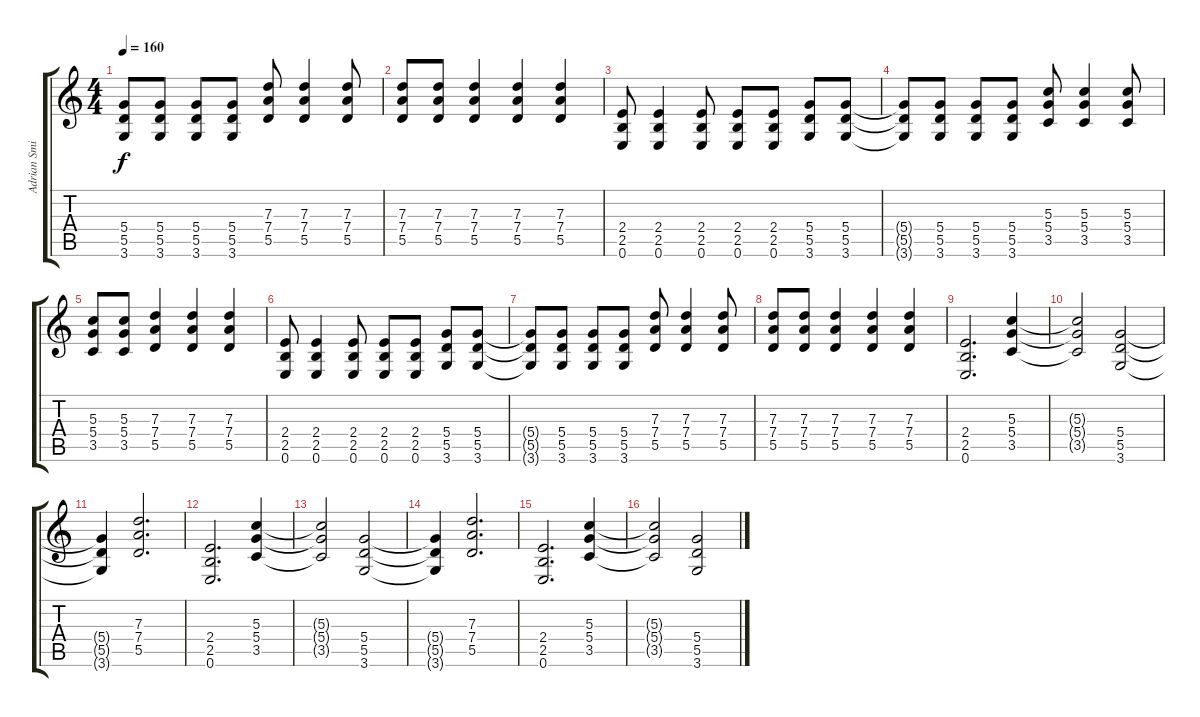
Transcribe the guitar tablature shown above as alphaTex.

\track ("Adrian Smith" "Adrian Smi") {instrument electricguitarjazz}
\staff {score tabs}
\tuning (E4 B3 G3 D3 A2 E2) {hide}
\ts (4 4)
\tempo 160
\clef g2
\ks c
(5.4{t} 5.5{t} 3.6{t}).8{dy f} (5.4 5.5 3.6).8 (5.4 5.5 3.6).8 (5.4 5.5 3.6).8 (7.3 7.4 5.5).8 (7.3 7.4 5.5).4 (7.3 7.4 5.5).8 |
(7.3 7.4 5.5).8 (7.3 7.4 5.5).8 (7.3 7.4 5.5).4 (7.3 7.4 5.5).4 (7.3 7.4 5.5).4 |
(2.4 2.5 0.6).8 (2.4 2.5 0.6).4 (2.4 2.5 0.6).8 (2.4 2.5 0.6).8 (2.4 2.5 0.6).8 (5.4 5.5 3.6).8 (5.4 5.5 3.6).8 |
(5.4{t} 5.5{t} 3.6{t}).8 (5.4 5.5 3.6).8 (5.4 5.5 3.6).8 (5.4 5.5 3.6).8 (5.3 5.4 3.5).8 (5.3 5.4 3.5).4 (5.3 5.4 3.5).8 |
(5.3 5.4 3.5).8 (5.3 5.4 3.5).8 (7.3 7.4 5.5).4 (7.3 7.4 5.5).4 (7.3 7.4 5.5).4 |
(2.4 2.5 0.6).8 (2.4 2.5 0.6).4 (2.4 2.5 0.6).8 (2.4 2.5 0.6).8 (2.4 2.5 0.6).8 (5.4 5.5 3.6).8 (5.4 5.5 3.6).8 |
(5.4{t} 5.5{t} 3.6{t}).8 (5.4 5.5 3.6).8 (5.4 5.5 3.6).8 (5.4 5.5 3.6).8 (7.3 7.4 5.5).8 (7.3 7.4 5.5).4 (7.3 7.4 5.5).8 |
(7.3 7.4 5.5).8 (7.3 7.4 5.5).8 (7.3 7.4 5.5).4 (7.3 7.4 5.5).4 (7.3 7.4 5.5).4 |
(2.4 2.5 0.6).2{d} (5.3 5.4 3.5).4 |
(5.3{t} 5.4{t} 3.5{t}).2 (5.4 5.5 3.6).2 |
(5.4{t} 5.5{t} 3.6{t}).4 (7.3 7.4 5.5).2{d} |
(2.4 2.5 0.6).2{d} (5.3 5.4 3.5).4 |
(5.3{t} 5.4{t} 3.5{t}).2 (5.4 5.5 3.6).2 |
(5.4{t} 5.5{t} 3.6{t}).4 (7.3 7.4 5.5).2{d} |
(2.4 2.5 0.6).2{d} (5.3 5.4 3.5).4 |
(5.3{t} 5.4{t} 3.5{t}).2 (5.4 5.5 3.6).2
